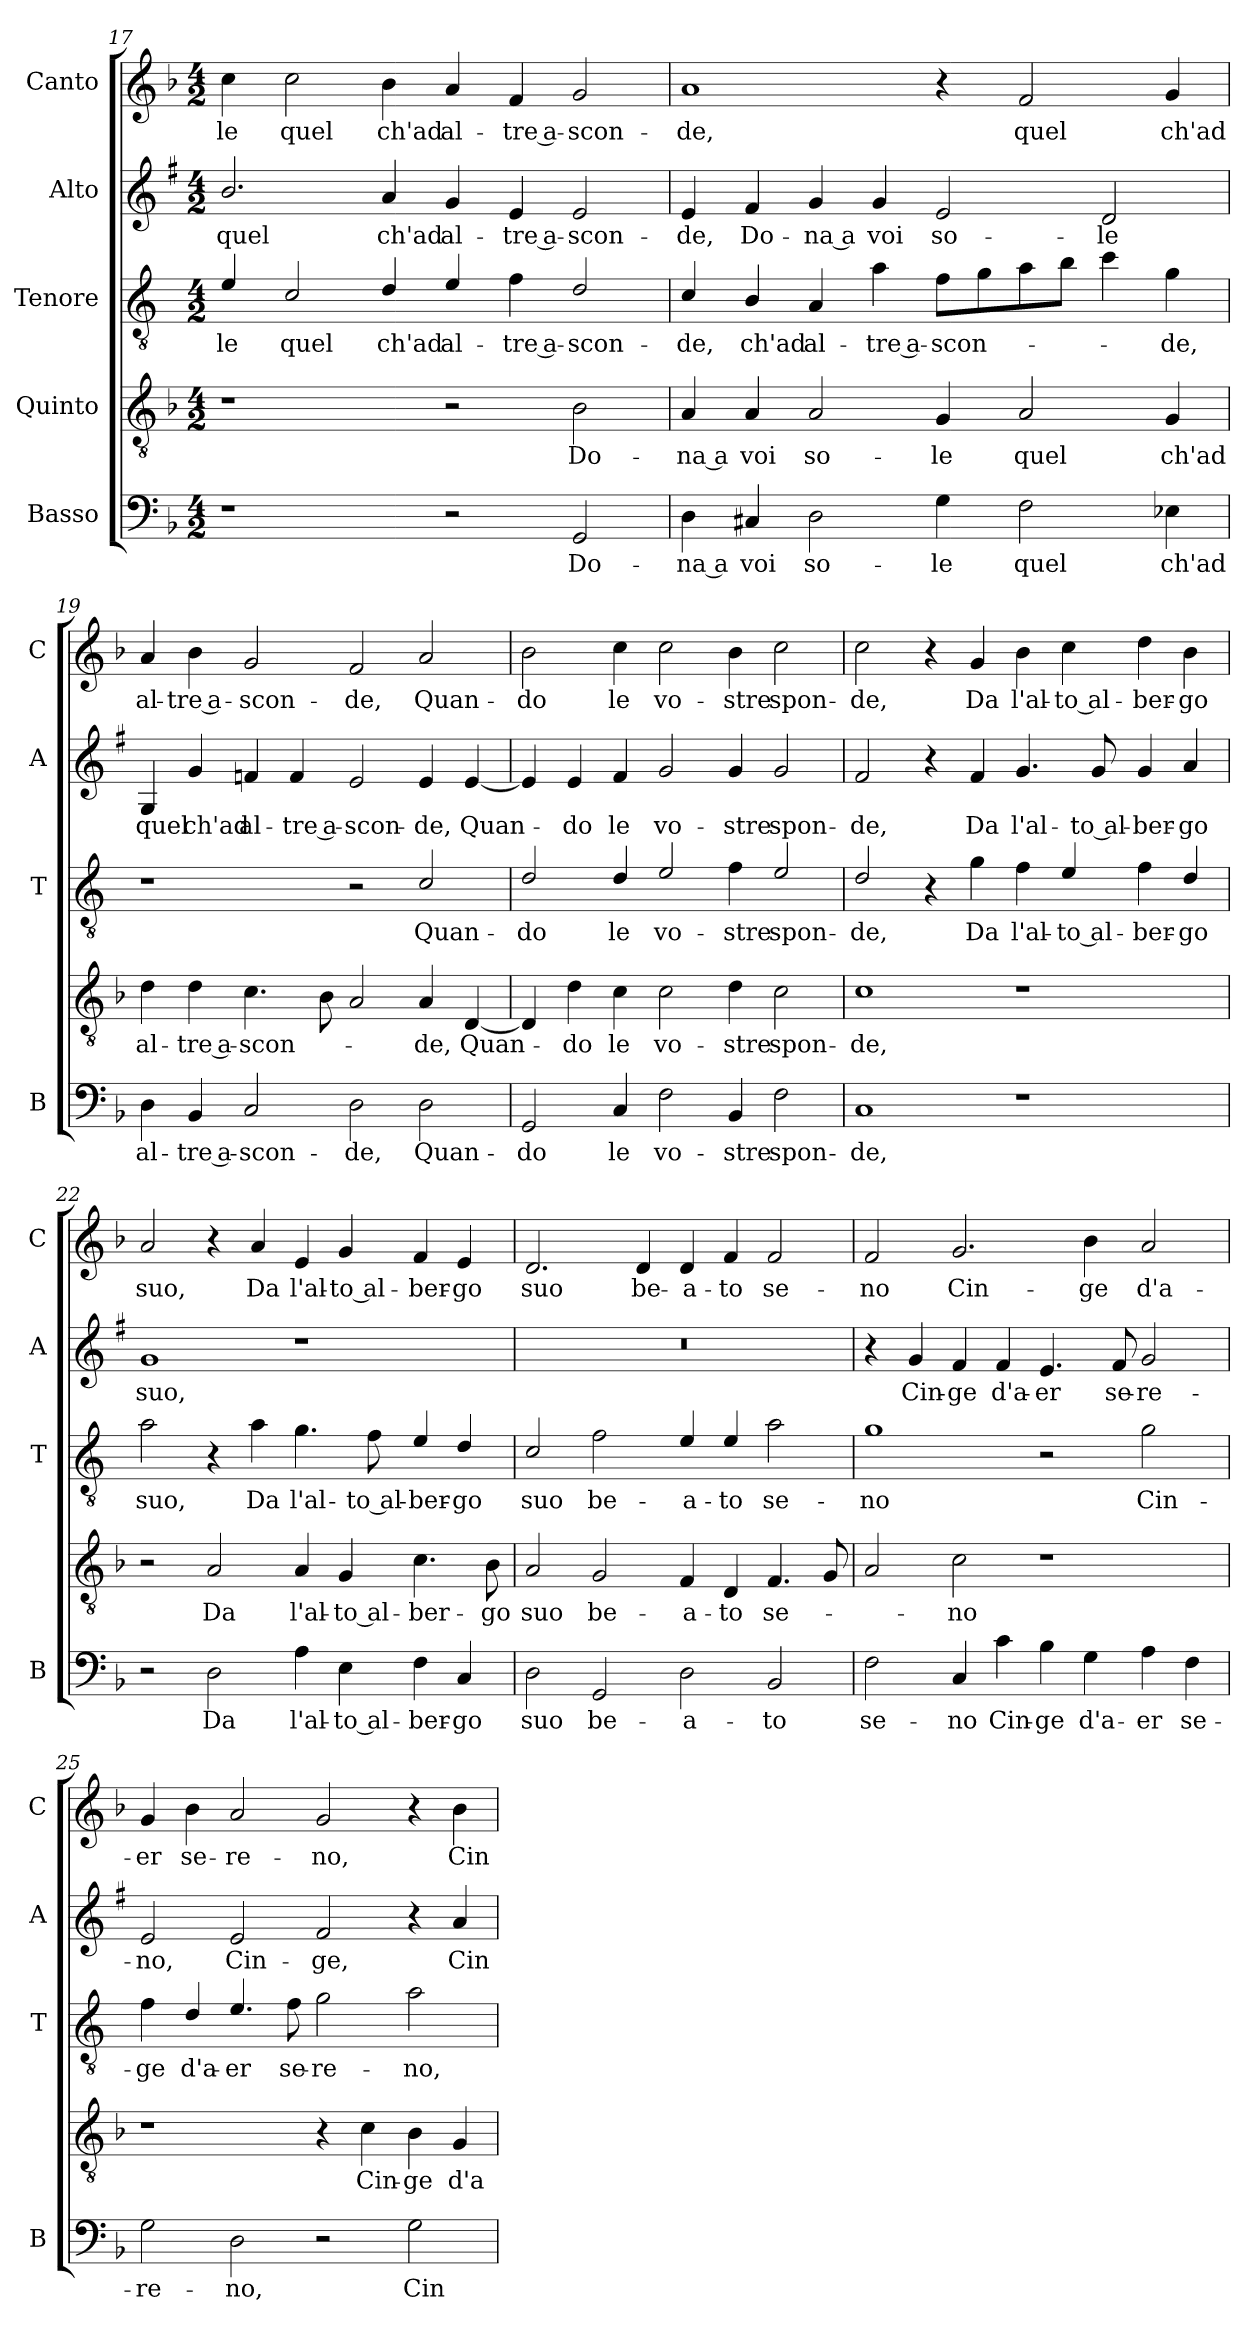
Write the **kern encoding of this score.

**kern	**text	**kern	**text	**kern	**text	**kern	**text	**kern	**text
*part5	*part5	*part4	*part4	*part3	*part3	*part2	*part2	*part1	*part1
*staff5	*staff5	*staff4	*staff4	*staff3	*staff3	*staff2	*staff2	*staff1	*staff1
*I"Basso	*	*I"Quinto	*	*I"Tenore	*	*I"Alto	*	*I"Canto	*
*I'B	*	*	*	*I'T	*	*I'A	*	*I'C	*
*clefF4	*	*clefGv2	*	*clefGv2	*	*clefG2	*	*clefG2	*
*	*	*	*	*ITrd4c7	*	*ITrd1c2	*	*	*
*k[b-]	*	*k[b-]	*	*k[b-]	*	*k[b-]	*	*k[b-]	*
*F:	*	*F:	*	*F:	*	*F:	*	*F:	*
*M4/2	*	*M4/2	*	*M4/2	*	*M4/2	*	*M4/2	*
=17	=17	=17	=17	=17	=17	=17	=17	=17	=17
!	!	!	!	!	!LO:LY:b	!	!LO:LY:b	!	!LO:LY:b
1r	.	1r	.	4A/	-le	2.a/	quel	4cc\	-le
!	!	!	!	!	!LO:LY:b	!	!	!	!LO:LY:b
.	.	.	.	2F/	quel	.	.	2cc\	quel
!	!	!	!	!	!LO:LY:b	!	!LO:LY:b	!	!LO:LY:b
.	.	.	.	4G/	ch'ad	4g/	ch'ad	4b-\	ch'ad
!	!	!	!	!	!LO:LY:b	!	!LO:LY:b	!	!LO:LY:b
2r	.	2r	.	4A/	al-	4f/	al-	4a/	al-
!	!	!	!	!	!LO:LY:b	!	!LO:LY:b	!	!LO:LY:b
.	.	.	.	4B-\	-tre a-	4d/	-tre a-	4f/	-tre a-
!	!LO:LY:b	!	!LO:LY:b	!	!LO:LY:b	!	!LO:LY:b	!	!LO:LY:b
2GG/	Do-	2B-\	Do-	2G/	-scon-	2d/	-scon-	2g/	-scon-
=18	=18	=18	=18	=18	=18	=18	=18	=18	=18
!	!LO:LY:b	!	!LO:LY:b	!	!LO:LY:b	!	!LO:LY:b	!	!LO:LY:b
4D\	-na a	4A/	-na a	4F/	-de,	4d/	-de,	1a	-de,
!	!LO:LY:b	!	!LO:LY:b	!	!LO:LY:b	!	!LO:LY:b	!	!
4C#X/	voi	4A/	voi	4E/	ch'ad	4e/	Do-	.	.
!	!LO:LY:b	!	!LO:LY:b	!	!LO:LY:b	!	!LO:LY:b	!	!
2D\	so-	2A/	so-	4D/	al-	4f/	-na a	.	.
!	!	!	!	!	!LO:LY:b	!	!LO:LY:b	!	!
.	.	.	.	4d\	-tre a-	4f/	voi	.	.
!	!LO:LY:b	!	!LO:LY:b	!	!LO:LY:b	!	!LO:LY:b	!	!
4G\	-le	4G/	-le	8B-\L	-scon-	2d/	so-	4r	.
.	.	.	.	8c\	.	.	.	.	.
!	!LO:LY:b	!	!LO:LY:b	!	!	!	!	!	!LO:LY:b
2F\	quel	2A/	quel	8d\	.	.	.	2f/	quel
.	.	.	.	8e\J	.	.	.	.	.
!	!	!	!	!	!	!	!LO:LY:b	!	!
.	.	.	.	4f\	.	2c/	-le	.	.
!	!LO:LY:b	!	!LO:LY:b	!	!LO:LY:b	!	!	!	!LO:LY:b
4E-X\	ch'ad	4G/	ch'ad	4c\	-de,	.	.	4g/	ch'ad
!!LO:LB:g=z
=19	=19	=19	=19	=19	=19	=19	=19	=19	=19
!	!LO:LY:b	!	!LO:LY:b	!	!	!	!LO:LY:b	!	!LO:LY:b
4D\	al-	4d\	al-	1r	.	4F/	quel	4a/	al-
!	!LO:LY:b	!	!LO:LY:b	!	!	!	!LO:LY:b	!	!LO:LY:b
4BB-/	-tre a-	4d\	-tre a-	.	.	4f/	ch'ad	4b-\	-tre a-
!	!LO:LY:b	!	!LO:LY:b	!	!	!	!LO:LY:b	!	!LO:LY:b
2C/	-scon-	4.c\	-scon-	.	.	4e-X/	al-	2g/	-scon-
!	!	!	!	!	!	!	!LO:LY:b	!	!
.	.	.	.	.	.	4e-/	-tre a-	.	.
.	.	8B-\	.	.	.	.	.	.	.
!	!LO:LY:b	!	!	!	!	!	!LO:LY:b	!	!LO:LY:b
2D\	-de,	2A/	.	2r	.	2d/	-scon-	2f/	-de,
!	!LO:LY:b	!	!LO:LY:b	!	!LO:LY:b	!	!LO:LY:b	!	!LO:LY:b
2D\	Quan-	4A/	-de,	2F/	Quan-	4d/	-de,	2a/	Quan-
!	!	!	!LO:LY:b	!	!	!	!LO:LY:b	!	!
.	.	[4D/	Quan-	.	.	[4d/	Quan-	.	.
=20	=20	=20	=20	=20	=20	=20	=20	=20	=20
!	!LO:LY:b	!	!	!	!LO:LY:b	!	!	!	!LO:LY:b
2GG/	-do	4D/]	.	2G/	-do	4d/]	.	2b-\	-do
!	!	!	!LO:LY:b	!	!	!	!LO:LY:b	!	!
.	.	4d\	-do	.	.	4d/	-do	.	.
!	!LO:LY:b	!	!LO:LY:b	!	!LO:LY:b	!	!LO:LY:b	!	!LO:LY:b
4C/	le	4c\	le	4G/	le	4e/	le	4cc\	le
!	!LO:LY:b	!	!LO:LY:b	!	!LO:LY:b	!	!LO:LY:b	!	!LO:LY:b
2F\	vo-	2c\	vo-	2A/	vo-	2f/	vo-	2cc\	vo-
!	!LO:LY:b	!	!LO:LY:b	!	!LO:LY:b	!	!LO:LY:b	!	!LO:LY:b
4BB-/	-stre	4d\	-stre	4B-\	-stre	4f/	-stre	4b-\	-stre
!	!LO:LY:b	!	!LO:LY:b	!	!LO:LY:b	!	!LO:LY:b	!	!LO:LY:b
2F\	spon-	2c\	spon-	2A/	spon-	2f/	spon-	2cc\	spon-
=21	=21	=21	=21	=21	=21	=21	=21	=21	=21
!	!LO:LY:b	!	!LO:LY:b	!	!LO:LY:b	!	!LO:LY:b	!	!LO:LY:b
1C	-de,	1c	-de,	2G/	-de,	2e/	-de,	2cc\	-de,
.	.	.	.	4r	.	4r	.	4r	.
!	!	!	!	!	!LO:LY:b	!	!LO:LY:b	!	!LO:LY:b
.	.	.	.	4c\	Da	4e/	Da	4g/	Da
!	!	!	!	!	!LO:LY:b	!	!LO:LY:b	!	!LO:LY:b
1r	.	1r	.	4B-\	l'al-	4.f/	l'al-	4b-\	l'al-
!	!	!	!	!	!LO:LY:b	!	!	!	!LO:LY:b
.	.	.	.	4A/	-to al-	.	.	4cc\	-to al-
!	!	!	!	!	!	!	!LO:LY:b	!	!
.	.	.	.	.	.	8f/	-to al-	.	.
!	!	!	!	!	!LO:LY:b	!	!LO:LY:b	!	!LO:LY:b
.	.	.	.	4B-\	-ber-	4f/	-ber-	4dd\	-ber-
!	!	!	!	!	!LO:LY:b	!	!LO:LY:b	!	!LO:LY:b
.	.	.	.	4G/	-go	4g/	-go	4b-\	-go
!!LO:LB:g=z
=22	=22	=22	=22	=22	=22	=22	=22	=22	=22
!	!	!	!	!	!LO:LY:b	!	!LO:LY:b	!	!LO:LY:b
2r	.	2r	.	2d\	suo,	1f	suo,	2a/	suo,
!	!LO:LY:b	!	!LO:LY:b	!	!	!	!	!	!
2D\	Da	2A/	Da	4r	.	.	.	4r	.
!	!	!	!	!	!LO:LY:b	!	!	!	!LO:LY:b
.	.	.	.	4d\	Da	.	.	4a/	Da
!	!LO:LY:b	!	!LO:LY:b	!	!LO:LY:b	!	!	!	!LO:LY:b
4A\	l'al-	4A/	l'al-	4.c\	l'al-	1r	.	4e/	l'al-
!	!LO:LY:b	!	!LO:LY:b	!	!	!	!	!	!LO:LY:b
4E\	-to al-	4G/	-to al-	.	.	.	.	4g/	-to al-
!	!	!	!	!	!LO:LY:b	!	!	!	!
.	.	.	.	8B-\	-to al-	.	.	.	.
!	!LO:LY:b	!	!LO:LY:b	!	!LO:LY:b	!	!	!	!LO:LY:b
4F\	-ber-	4.c\	-ber-	4A/	-ber-	.	.	4f/	-ber-
!	!LO:LY:b	!	!	!	!LO:LY:b	!	!	!	!LO:LY:b
4C/	-go	.	.	4G/	-go	.	.	4e/	-go
!	!	!	!LO:LY:b	!	!	!	!	!	!
.	.	8B-\	-go	.	.	.	.	.	.
=23	=23	=23	=23	=23	=23	=23	=23	=23	=23
!	!LO:LY:b	!	!LO:LY:b	!	!LO:LY:b	!	!	!	!LO:LY:b
2D\	suo	2A/	suo	2F/	suo	0r	.	2.d/	suo
!	!LO:LY:b	!	!LO:LY:b	!	!LO:LY:b	!	!	!	!
2GG/	be-	2G/	be-	2B-\	be-	.	.	.	.
!	!	!	!	!	!	!	!	!	!LO:LY:b
.	.	.	.	.	.	.	.	4d/	be-
!	!LO:LY:b	!	!LO:LY:b	!	!LO:LY:b	!	!	!	!LO:LY:b
2D\	-a-	4F/	-a-	4A/	-a-	.	.	4d/	-a-
!	!	!	!LO:LY:b	!	!LO:LY:b	!	!	!	!LO:LY:b
.	.	4D/	-to	4A/	-to	.	.	4f/	-to
!	!LO:LY:b	!	!LO:LY:b	!	!LO:LY:b	!	!	!	!LO:LY:b
2BB-/	-to	4.F/	se-	2d\	se-	.	.	2f/	se-
.	.	8G/	.	.	.	.	.	.	.
=24	=24	=24	=24	=24	=24	=24	=24	=24	=24
!	!LO:LY:b	!	!	!	!LO:LY:b	!	!	!	!LO:LY:b
2F\	se-	2A/	.	1c	-no	4r	.	2f/	-no
!	!	!	!	!	!	!	!LO:LY:b	!	!
.	.	.	.	.	.	4f/	Cin-	.	.
!	!LO:LY:b	!	!LO:LY:b	!	!	!	!LO:LY:b	!	!LO:LY:b
4C/	-no	2c\	-no	.	.	4e/	-ge	2.g/	Cin-
!	!LO:LY:b	!	!	!	!	!	!LO:LY:b	!	!
4c\	Cin-	.	.	.	.	4e/	d'a-	.	.
!	!LO:LY:b	!	!	!	!	!	!LO:LY:b	!	!
4B-\	-ge	1r	.	2r	.	4.d/	-er	.	.
!	!LO:LY:b	!	!	!	!	!	!	!	!LO:LY:b
4G\	d'a-	.	.	.	.	.	.	4b-\	-ge
!	!	!	!	!	!	!	!LO:LY:b	!	!
.	.	.	.	.	.	8e/	se-	.	.
!	!LO:LY:b	!	!	!	!LO:LY:b	!	!LO:LY:b	!	!LO:LY:b
4A\	-er	.	.	2c\	Cin-	2f/	-re-	2a/	d'a-
!	!LO:LY:b	!	!	!	!	!	!	!	!
4F\	se-	.	.	.	.	.	.	.	.
!!LO:PB:g=z
=25	=25	=25	=25	=25	=25	=25	=25	=25	=25
!	!LO:LY:b	!	!	!	!LO:LY:b	!	!LO:LY:b	!	!LO:LY:b
2G\	-re-	1r	.	4B-\	-ge	2d/	-no,	4g/	-er
!	!	!	!	!	!LO:LY:b	!	!	!	!LO:LY:b
.	.	.	.	4G/	d'a-	.	.	4b-\	se-
!	!LO:LY:b	!	!	!	!LO:LY:b	!	!LO:LY:b	!	!LO:LY:b
2D\	-no,	.	.	4.A/	-er	2d/	Cin-	2a/	-re-
!	!	!	!	!	!LO:LY:b	!	!	!	!
.	.	.	.	8B-\	se-	.	.	.	.
!	!	!	!	!	!LO:LY:b	!	!LO:LY:b	!	!LO:LY:b
2r	.	4r	.	2c\	-re-	2e/	-ge,	2g/	-no,
!	!	!	!LO:LY:b	!	!	!	!	!	!
.	.	4c\	Cin-	.	.	.	.	.	.
!	!LO:LY:b	!	!LO:LY:b	!	!LO:LY:b	!	!	!	!
2G\	Cin-	4B-\	-ge	2d\	-no,	4r	.	4r	.
!	!	!	!LO:LY:b	!	!	!	!LO:LY:b	!	!LO:LY:b
.	.	4G/	d'a-	.	.	4g/	Cin-	4b-\	Cin-
=	=	=	=	=	=	=	=	=	=
*-	*-	*-	*-	*-	*-	*-	*-	*-	*-
